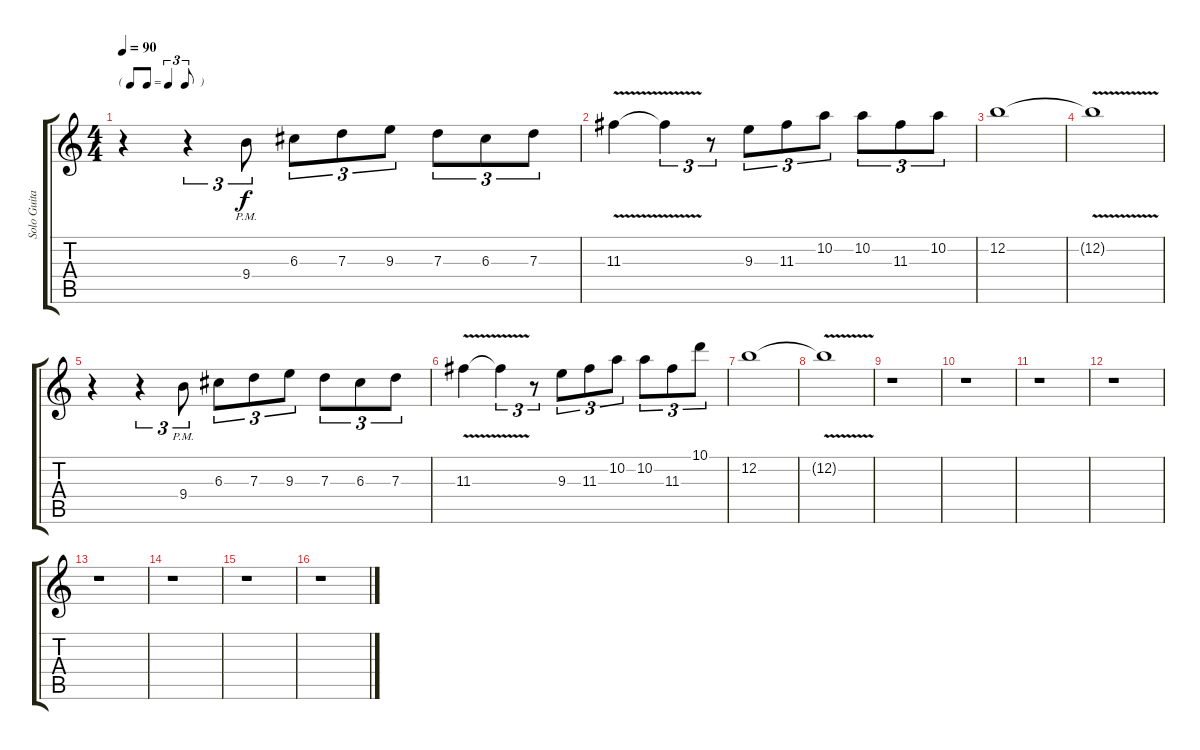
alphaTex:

\track ("Solo Guitar" "Solo Guita") {instrument distortionguitar}
\staff {score tabs}
\tuning (E4 B3 G3 D3 A2 E2) {hide}
\ts (4 4)
\tf triplet8th
\tempo 90
\clef g2
\ks c
r.4{dy f} r.4{tu (3 2)} 9.4{pm}.8{tu (3 2)} 6.3.8{tu (3 2)} 7.3.8{tu (3 2)} 9.3.8{tu (3 2)} 7.3.8{tu (3 2)} 6.3.8{tu (3 2)} 7.3.8{tu (3 2)} |
11.3{v}.4 11.3{v t}.4{tu (3 2)} r.8{tu (3 2)} 9.3.8{tu (3 2)} 11.3.8{tu (3 2)} 10.2.8{tu (3 2)} 10.2.8{tu (3 2)} 11.3.8{tu (3 2)} 10.2.8{tu (3 2)} |
12.2.1 |
12.2{v t}.1 |
r.4 r.4{tu (3 2)} 9.4{pm}.8{tu (3 2)} 6.3.8{tu (3 2)} 7.3.8{tu (3 2)} 9.3.8{tu (3 2)} 7.3.8{tu (3 2)} 6.3.8{tu (3 2)} 7.3.8{tu (3 2)} |
11.3{v}.4 11.3{v t}.4{tu (3 2)} r.8{tu (3 2)} 9.3.8{tu (3 2)} 11.3.8{tu (3 2)} 10.2.8{tu (3 2)} 10.2.8{tu (3 2)} 11.3.8{tu (3 2)} 10.1.8{tu (3 2)} |
12.2.1 |
12.2{v t}.1 |
r.1 |
r.1 |
r.1 |
r.1 |
r.1 |
r.1 |
r.1 |
r.1
